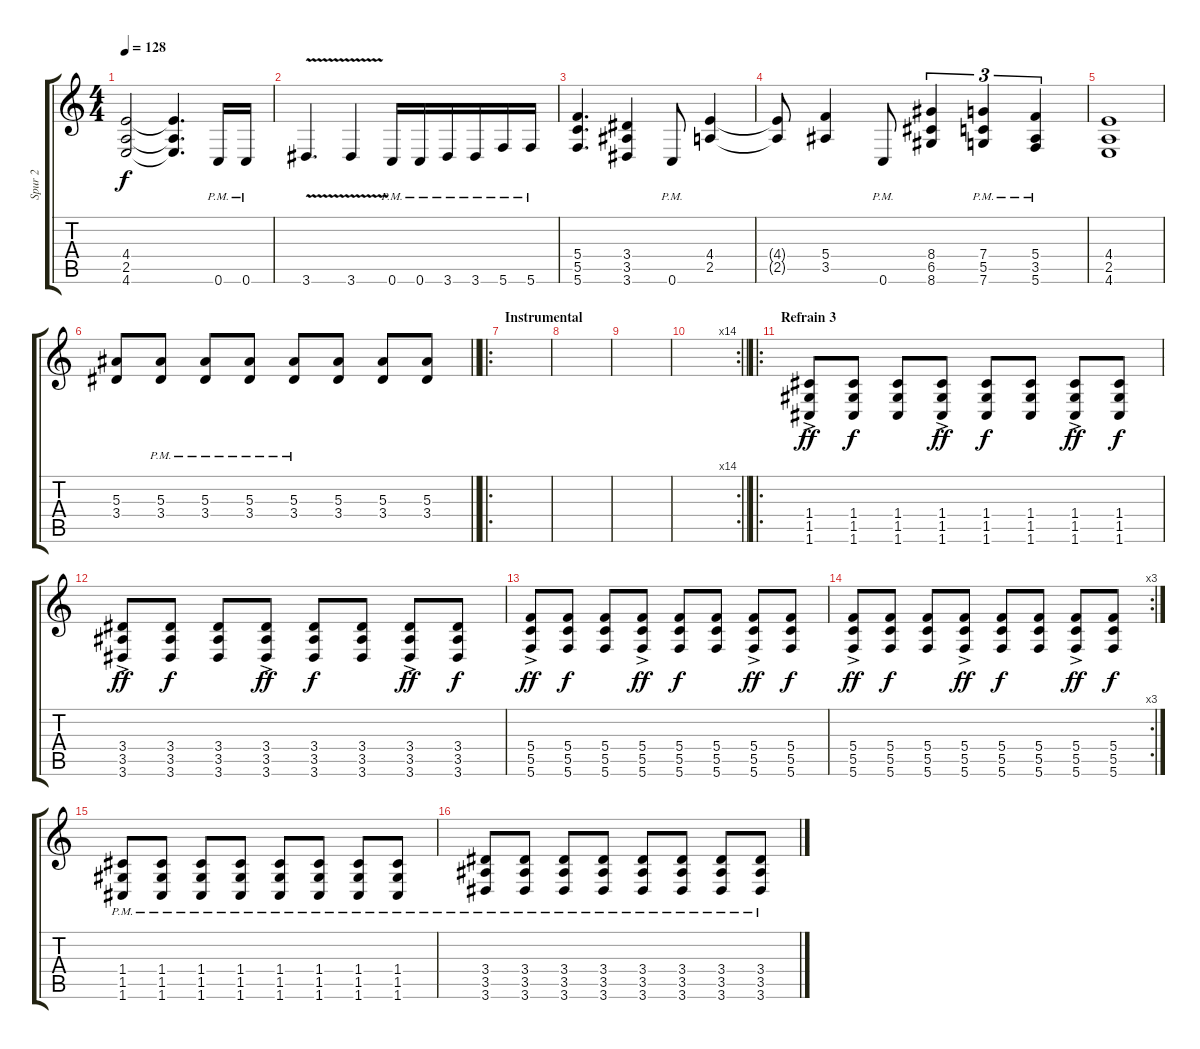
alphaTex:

\track ("Spur 2" "Spur 2") {instrument electricguitarclean}
\staff {score tabs}
\tuning (D4 A3 F3 C3 G2 C2) {hide}
\ts (4 4)
\tempo 128
\clef g2
\ks c
(4.4 2.5 4.6).2{dy f} (4.4{t} 2.5{t} 4.6{t}).4{d} 0.6{pm}.16 0.6{pm}.16 |
3.6{v}.4{d} 3.6{v}.4 0.6{pm}.16 0.6{pm}.16{beam merge} 3.6{pm}.16 3.6{pm}.16 5.6{pm}.16 5.6{pm}.16 |
(5.4 5.5 5.6).4{d} (3.4 3.5 3.6).4 0.6{pm}.8 (4.4 2.5).4 |
(4.4{t} 2.5{t}).8 (5.4 3.5).4 0.6{pm}.8 (8.4 6.5 8.6).4{tu (3 2)} (7.4{pm} 5.5{pm} 7.6{pm}).4{tu (3 2)} (5.4{pm} 3.5{pm} 5.6{pm}).4{tu (3 2)} |
(4.4 2.5 4.6).1 |
\barLineRight lightlight
(5.3 3.4).8 (5.3{pm} 3.4{pm}).8 (5.3{pm} 3.4{pm}).8 (5.3{pm} 3.4{pm}).8 (5.3{pm} 3.4{pm}).8 (5.3 3.4).8 (5.3 3.4).8 (5.3 3.4).8 |
\ro
\section ("" "Instrumental")
|
|
|
\rc 14
\barLineRight lightlight
|
\ro
\section ("" "Refrain 3")
(1.4 1.5 1.6{ac}).8{dy ff} (1.4 1.5 1.6).8{dy f} (1.4 1.5 1.6).8 (1.4 1.5 1.6{ac}).8{dy ff} (1.4 1.5 1.6).8{dy f} (1.4 1.5 1.6).8 (1.4 1.5 1.6{ac}).8{dy ff} (1.4 1.5 1.6).8{dy f} |
(3.4 3.5 3.6{ac}).8{dy ff} (3.4 3.5 3.6).8{dy f} (3.4 3.5 3.6).8 (3.4 3.5 3.6{ac}).8{dy ff} (3.4 3.5 3.6).8{dy f} (3.4 3.5 3.6).8 (3.4 3.5 3.6{ac}).8{dy ff} (3.4 3.5 3.6).8{dy f} |
(5.4 5.5 5.6{ac}).8{dy ff} (5.4 5.5 5.6).8{dy f} (5.4 5.5 5.6).8 (5.4 5.5 5.6{ac}).8{dy ff} (5.4 5.5 5.6).8{dy f} (5.4 5.5 5.6).8 (5.4 5.5 5.6{ac}).8{dy ff} (5.4 5.5 5.6).8{dy f} |
\rc 3
(5.4 5.5 5.6{ac}).8{dy ff} (5.4 5.5 5.6).8{dy f} (5.4 5.5 5.6).8 (5.4 5.5 5.6{ac}).8{dy ff} (5.4 5.5 5.6).8{dy f} (5.4 5.5 5.6).8 (5.4 5.5 5.6{ac}).8{dy ff} (5.4 5.5 5.6).8{dy f} |
(1.4{pm} 1.5{pm} 1.6{pm}).8 (1.4{pm} 1.5{pm} 1.6{pm}).8 (1.4{pm} 1.5{pm} 1.6{pm}).8 (1.4{pm} 1.5{pm} 1.6{pm}).8 (1.4{pm} 1.5{pm} 1.6{pm}).8 (1.4{pm} 1.5{pm} 1.6{pm}).8 (1.4{pm} 1.5{pm} 1.6{pm}).8 (1.4{pm} 1.5{pm} 1.6{pm}).8 |
(3.4{pm} 3.5{pm} 3.6{pm}).8 (3.4{pm} 3.5{pm} 3.6{pm}).8 (3.4{pm} 3.5{pm} 3.6{pm}).8 (3.4{pm} 3.5{pm} 3.6{pm}).8 (3.4{pm} 3.5{pm} 3.6{pm}).8 (3.4{pm} 3.5{pm} 3.6{pm}).8 (3.4{pm} 3.5{pm} 3.6{pm}).8 (3.4{pm} 3.5{pm} 3.6{pm}).8
